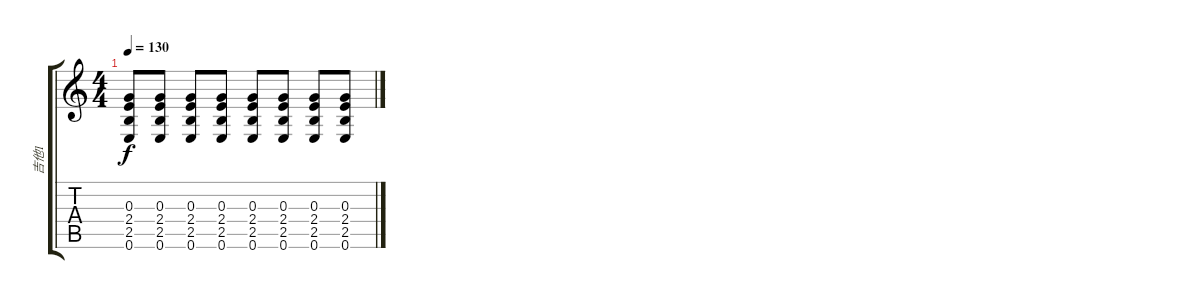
\track ("吉他1" "吉他1") {instrument overdrivenguitar}
\staff {score tabs}
\tuning (E4 B3 G3 D3 A2 E2) {hide}
\ts (4 4)
\tempo 130
\clef g2
\ks c
(0.3 2.4 2.5 0.6).8{dy f} (0.3 2.4 2.5 0.6).8 (0.3 2.4 2.5 0.6).8 (0.3 2.4 2.5 0.6).8 (0.3 2.4 2.5 0.6).8 (0.3 2.4 2.5 0.6).8 (0.3 2.4 2.5 0.6).8 (0.3 2.4 2.5 0.6).8
